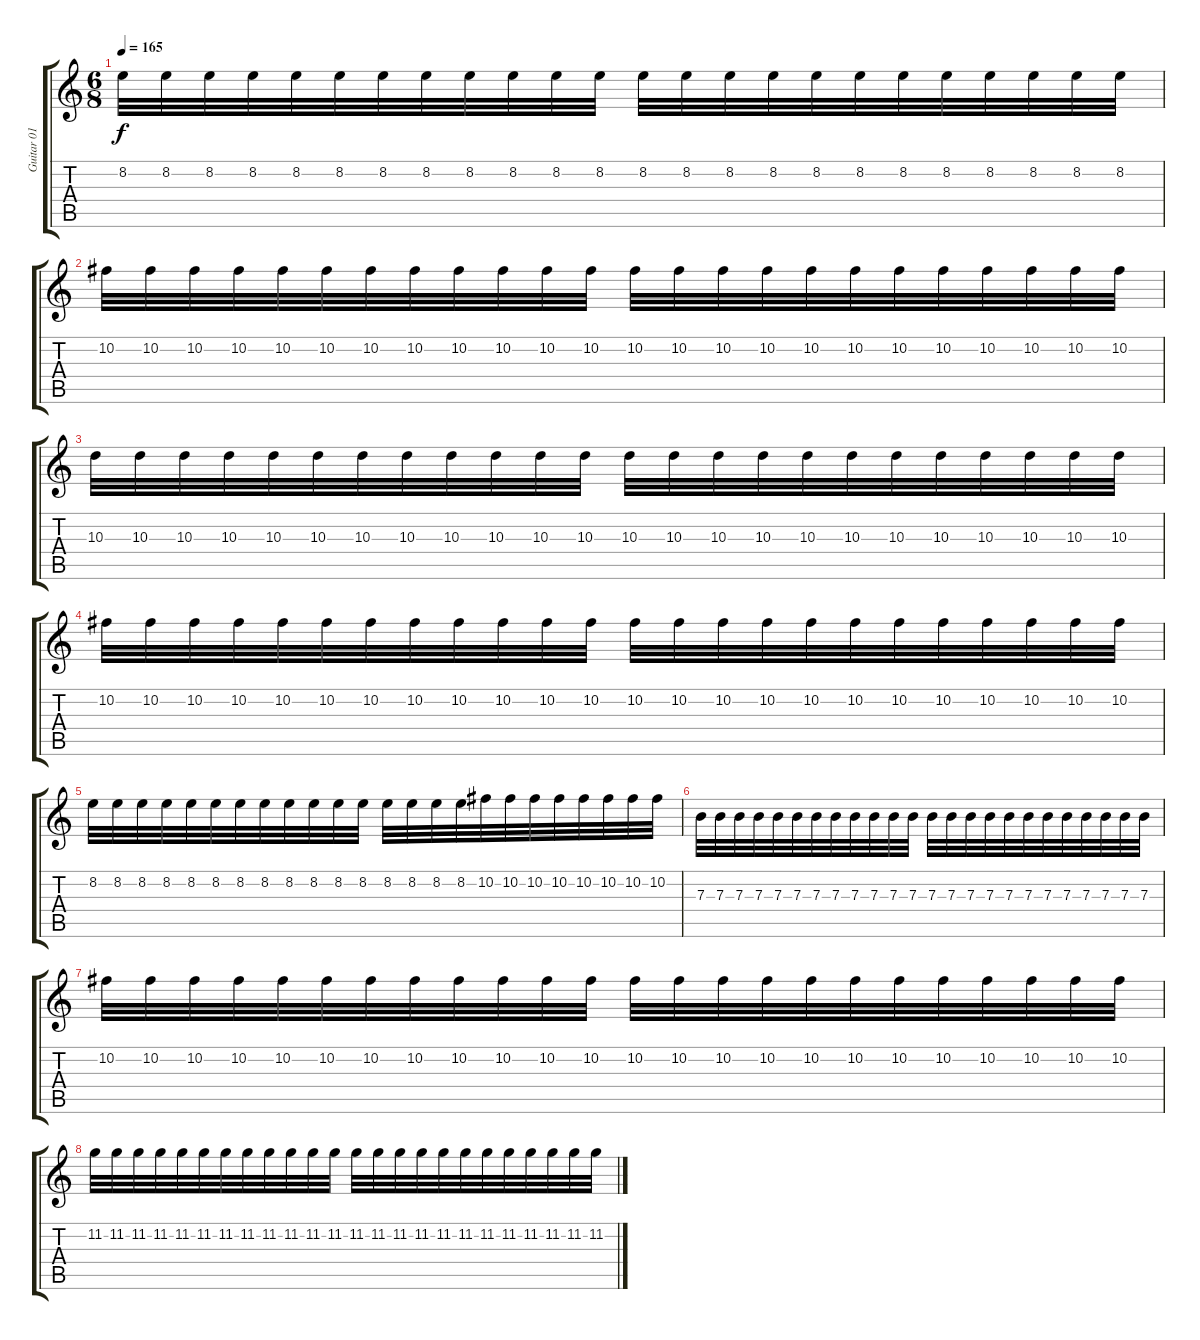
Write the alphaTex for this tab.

\track ("Guitar 01" "Guitar 01") {instrument overdrivenguitar}
\staff {score tabs}
\tuning (Db4 Ab3 E3 B2 Gb2 B1) {hide}
\ts (6 8)
\tempo 165
\clef g2
\ks c
8.2.32{dy f} 8.2.32 8.2.32 8.2.32 8.2.32 8.2.32 8.2.32 8.2.32 8.2.32 8.2.32 8.2.32 8.2.32 8.2.32 8.2.32 8.2.32 8.2.32 8.2.32 8.2.32 8.2.32 8.2.32 8.2.32 8.2.32 8.2.32 8.2.32 |
10.2.32 10.2.32 10.2.32 10.2.32 10.2.32 10.2.32 10.2.32 10.2.32 10.2.32 10.2.32 10.2.32 10.2.32 10.2.32 10.2.32 10.2.32 10.2.32 10.2.32 10.2.32 10.2.32 10.2.32 10.2.32 10.2.32 10.2.32 10.2.32 |
10.3.32 10.3.32 10.3.32 10.3.32 10.3.32 10.3.32 10.3.32 10.3.32 10.3.32 10.3.32 10.3.32 10.3.32 10.3.32 10.3.32 10.3.32 10.3.32 10.3.32 10.3.32 10.3.32 10.3.32 10.3.32 10.3.32 10.3.32 10.3.32 |
10.2.32 10.2.32 10.2.32 10.2.32 10.2.32 10.2.32 10.2.32 10.2.32 10.2.32 10.2.32 10.2.32 10.2.32 10.2.32 10.2.32 10.2.32 10.2.32 10.2.32 10.2.32 10.2.32 10.2.32 10.2.32 10.2.32 10.2.32 10.2.32 |
8.2.32 8.2.32 8.2.32 8.2.32 8.2.32 8.2.32 8.2.32 8.2.32 8.2.32 8.2.32 8.2.32 8.2.32 8.2.32 8.2.32 8.2.32 8.2.32 10.2.32 10.2.32 10.2.32 10.2.32 10.2.32 10.2.32 10.2.32 10.2.32 |
7.3.32 7.3.32 7.3.32 7.3.32 7.3.32 7.3.32 7.3.32 7.3.32 7.3.32 7.3.32 7.3.32 7.3.32 7.3.32 7.3.32 7.3.32 7.3.32 7.3.32 7.3.32 7.3.32 7.3.32 7.3.32 7.3.32 7.3.32 7.3.32 |
10.2.32 10.2.32 10.2.32 10.2.32 10.2.32 10.2.32 10.2.32 10.2.32 10.2.32 10.2.32 10.2.32 10.2.32 10.2.32 10.2.32 10.2.32 10.2.32 10.2.32 10.2.32 10.2.32 10.2.32 10.2.32 10.2.32 10.2.32 10.2.32 |
11.2.32 11.2.32 11.2.32 11.2.32 11.2.32 11.2.32 11.2.32 11.2.32 11.2.32 11.2.32 11.2.32 11.2.32 11.2.32 11.2.32 11.2.32 11.2.32 11.2.32 11.2.32 11.2.32 11.2.32 11.2.32 11.2.32 11.2.32 11.2.32
